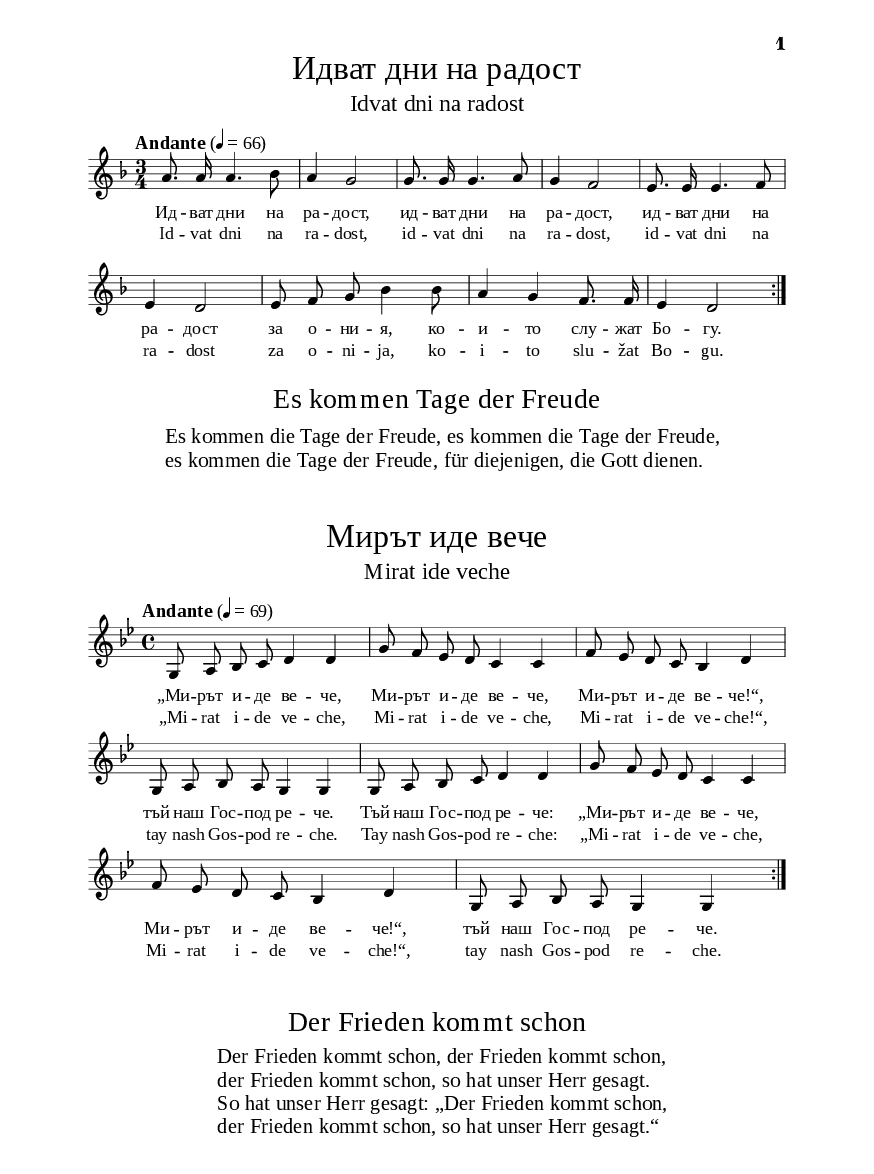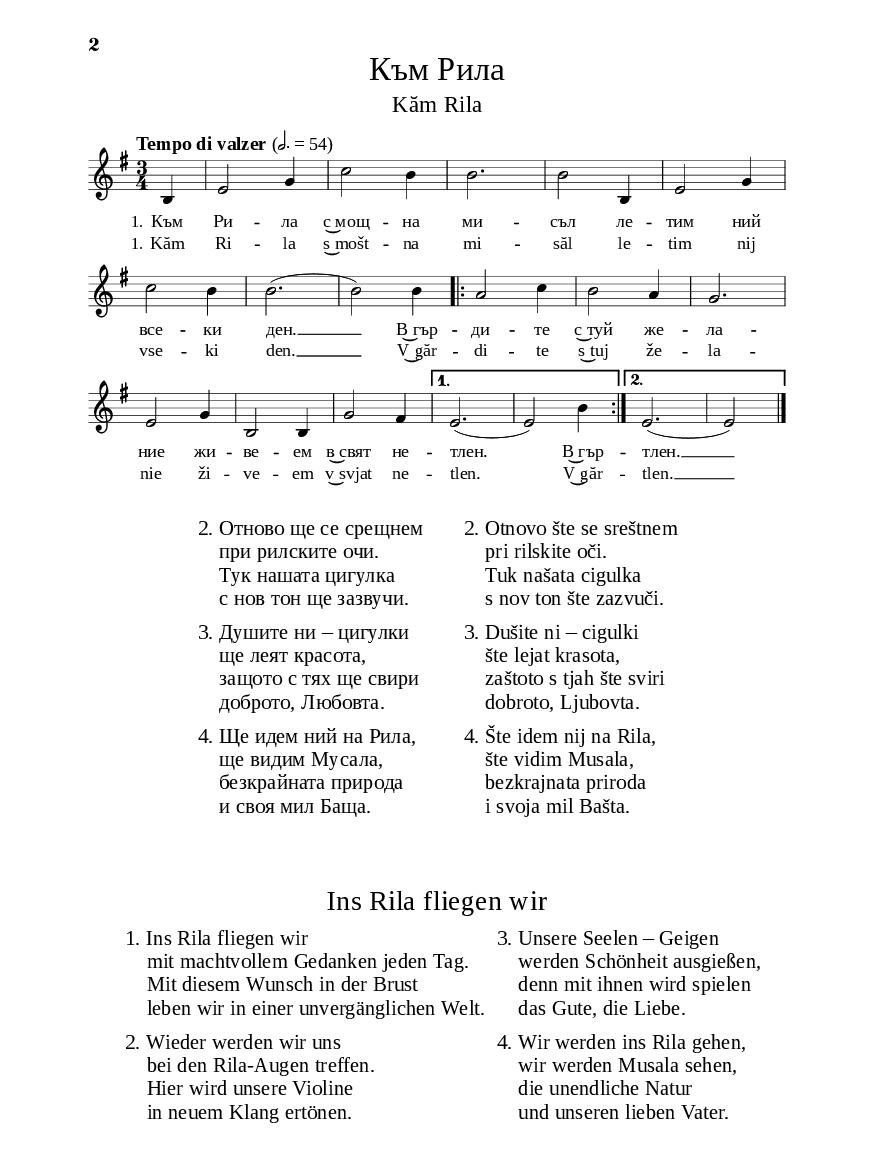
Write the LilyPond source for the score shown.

\version "2.24.4"

% include paper part and global functions
\include "include/globals.ily"

\bookpart {
  \label #'ref056_1
  \tocItem \markup "Идват дни на радост – Idvat dni na radost"
  \include "include/bookpart-paper.ily"
  \score {
    \include "include/score-layout.ily"

    \new Voice \absolute  {
      \clef treble
      \key d \minor
      \time 3/4
      \autoBeamOff
      \tempoFunc "Andante" 4 "66"
      a'8. a'16 a'4. bes'8 | a'4 g'2 | g'8. g'16 g'4. a'8 |
      g'4 f'2 | e'8. e'16 e'4. f'8 | e'4 d'2 | 
      e'8 f'8 g'8 bes'4 bes'8 | a'4 g'4 f'8. f'16 | e'4 d'2 | \bar ":|."
    }

    \addlyrics {
      Ид -- ват дни на ра -- дост, ид -- ват дни на
      ра -- дост, ид -- ват дни на ра -- дост
      за о -- ни -- я, ко -- и -- то слу -- жат Бо -- гу.
    }

    \addlyrics {
      Id -- vat dni na ra -- dost, id -- vat dni na
      ra -- dost, id -- vat dni na ra -- dost
      za o -- ni -- ja, ko -- i -- to slu -- žat Bo -- gu.
    }


    \header {
      title = \titleFunc "Идват дни на радост" "Idvat dni na radost"
    }

    \midi{}

  } % score

  % include foreign translation(s) of the song
  \markup \vspace #1
  \version "2.24.4"

\markup \fill-line { \fontsize #deTitleFontSize "Es kommen Tage der Freude" }
\markup \null
\markup \null

\markup \abs-fontsize #10 {
    \fill-line {
  \override #`(baseline-skip . ,deCoupletBaselineSkip)

  \column {
    \line { " " Es kommen die Tage der Freude, es kommen die Tage der Freude,}

    \line { " " es kommen die Tage der Freude, für diejenigen, die Gott dienen. }

  }
  }
}

  \markup \vspace #2
  \label #'ref155_2
  \tocItem \markup "Мирът иде вече – Mirat ide veche"
  \include "include/bookpart-paper.ily"
  \score {
    \include "include/score-layout.ily"

    \new Voice \relative c' {
      \clef treble
      \key g \minor
      \time 4/4
      \tempoFunc "Andante" 4 "69"
      \autoBeamOff
      \repeat volta 2 {
        g8 a bes c d4 d4 | g8 f es d c4 c |

        f8 es d c bes 4 d 4 | g,8 a bes a g4 g4 | 

        g8 a bes c d4 d4 | g8 f es d c4 c |  

        f8 es d c bes 4 d 4 |  g,8 a bes a g4 g4 |
      }
    }

    \addlyrics {
      „Ми -- рът и -- де ве -- че, Ми -- рът и -- де ве -- че, Ми -- рът и -- де ве -- че!“,
      тъй наш Гос -- под ре -- че.
      Tъй наш Гос -- под ре -- че: „Ми -- рът и -- де ве -- че, Ми -- рът и -- де ве -- че!“,
      тъй наш Гос -- под ре -- че.
    }
    \addlyrics {
      „Mi -- rat i -- de ve -- che, Mi -- rat i -- de ve -- che, Mi -- rat i -- de ve -- che!“,
      tay nash Gos -- pod re -- che.
      Tay nash Gos -- pod re -- che: „Mi -- rat i -- de ve -- che, Mi -- rat i -- de ve -- che!“,
      tay nash Gos -- pod re -- che.}

      \header {
        title = \titleFunc "Мирът иде вече" "Mirat ide veche"
      }

      \midi{}

    } % score

  \markup \vspace #2

    % include foreign translation(s) of the song
    \version "2.24.4"

\markup \fill-line { \fontsize #deTitleFontSize "Der Frieden kommt schon" }
\markup \null
\markup \null
\markup \fontsize #deCoupletFontSize {
  \fill-line {
    \override #`(baseline-skip . ,deCoupletBaselineSkip)

    \column {
      \line { " " Der Frieden kommt schon,  der Frieden kommt schon, }
      \line { " " der Frieden kommt schon, so hat unser Herr gesagt.  }
      \line { " "So hat unser Herr gesagt: „Der Frieden kommt schon, }
      \line {" "der Frieden kommt schon, so hat unser Herr gesagt.“ }
    }
  }
}


  \label #'ref056_2
  \tocItem \markup "Към Рила – Kăm Rila"

  \include "include/bookpart-paper.ily"
  \score {
    \include "include/score-layout.ily"

    \new Voice \absolute  {
      \clef treble
      \key e \minor
      \time 3/4
      \tempoFunc "Tempo di valzer" 2. "54"
      \partial 4 b4 | e'2 g'4 | c''2 b'4 | b'2. | b'2 b4 | e'2 g'4 | \break
      c''2 b'4 | b'2. ( | b'2 ) b'4 |
      \repeat volta 2 {
        a'2 c''4 | b'2 a'4 | g'2. \break
        e'2 g'4 | b2 b4 | g'2 fis'4
      }
      \alternative {
        { e'2. ( | e'2 ) b'4 | }
        { e'2. ( | e'2 ) \bar "|." }
      }
    }

    \addlyrics {
      \set stanza = "1." Към Ри -- ла с~мощ -- на ми -- съл ле -- тим ний
      все -- ки ден. __ В~гър -- ди -- те с~туй же -- ла --
      ние жи -- ве -- ем в~свят не -- тлен. В~гър -- тлен. __
    }

    \addlyrics {
      \set stanza = "1." Kăm Ri -- la s~mošt -- na mi -- săl le -- tim nij
      vse -- ki den. __ V~găr -- di -- te s~tuj že -- la --
      nie ži -- ve -- em v~svjat ne -- tlen. V~găr -- tlen. __
    }

    \header {
      title = \titleFunc "Към Рила" "Kăm Rila"
    }

    \midi{}

  } % score
  \markup \empty-two

  \markup \abs-fontsize #10 {
    \hspace #15
    \override #`(baseline-skip . ,bgCoupletBaselineSkip)
    \column {

      \line { 2. Отново ще се срещнем  }
      \line {   "   " при рилските очи. }
      \line {   "   " Тук нашата цигулка }
      \line {   "   " с нов тон ще зазвучи. }

      \vspace #0.5
      \line { 3. Душите ни  – цигулки }
      \line {   "   " ще леят красота, }
      \line {   "   " защото с тях ще свири  }
      \line {   "   " доброто, Любовта. }
      \vspace #0.5
      \line { 4. Ще идем ний на Рила, }
      \line {   "   " ще видим Мусала, }
      \line {   "   " безкрайната природа  }
      \line {   "   " и своя мил Баща. }
    }

    \hspace #5
    \override #`(baseline-skip . ,bgCoupletBaselineSkip)
    \column {

      \line { 2. Otnovo šte se sreštnem  }
      \line {   "   " pri rilskite oči. }
      \line {   "   " Tuk našata cigulka }
      \line {   "   " s nov ton šte zazvuči. }

      \vspace #0.5
      \line { 3. Dušite ni  – cigulki }
      \line {   "   " šte lejat krasota, }
      \line {   "   " zaštoto s tjah šte sviri  }
      \line {   "   " dobroto, Ljubovta. }
      \vspace #0.5
      \line { 4. Šte idem nij na Rila, }
      \line {   "   " šte vidim Musala, }
      \line {   "   " bezkrajnata priroda  }
      \line {   "   " i svoja mil Bašta. }
    } %column
  } % markup


  \markup \vspace #3
  \version "2.24.3"

\markup \fill-line { \fontsize #deTitleFontSize "Ins Rila fliegen wir" }
\markup \null
\markup \null
\markup \abs-fontsize #10 {
   \hspace #5
  \override #`(baseline-skip . ,deCoupletBaselineSkip)

  \column {

    \line { 1. Ins Rila fliegen wir  }
    \line {   "   " mit machtvollem Gedanken jeden Tag.  }
    \line {   "   " Mit diesem Wunsch in der Brust }
    \line {   "   " leben wir in einer unvergänglichen Welt. }

     \vspace #0.5
    \line { 2. Wieder werden wir uns  }
    \line {   "   " bei den Rila-Augen treffen. }
    \line {   "   " Hier wird unsere Violine }
    \line {   "   " in neuem Klang ertönen. }



  }

   \hspace #1
  \override #`(baseline-skip . ,deCoupletBaselineSkip)
 

  \column { 
      
    \line { 3. Unsere Seelen – Geigen  }
    \line {   "   " werden Schönheit ausgießen, }
    \line {   "   " denn mit ihnen wird spielen  }
    \line {   "   " das Gute, die Liebe. }

    \vspace #0.5
    \line { 4. Wir werden ins Rila gehen, }
    \line {   "   " wir werden Musala sehen, }
    \line {   "   " die unendliche Natur  }
    \line {   "   " und unseren lieben Vater. }
  }



}



} % bookpart
